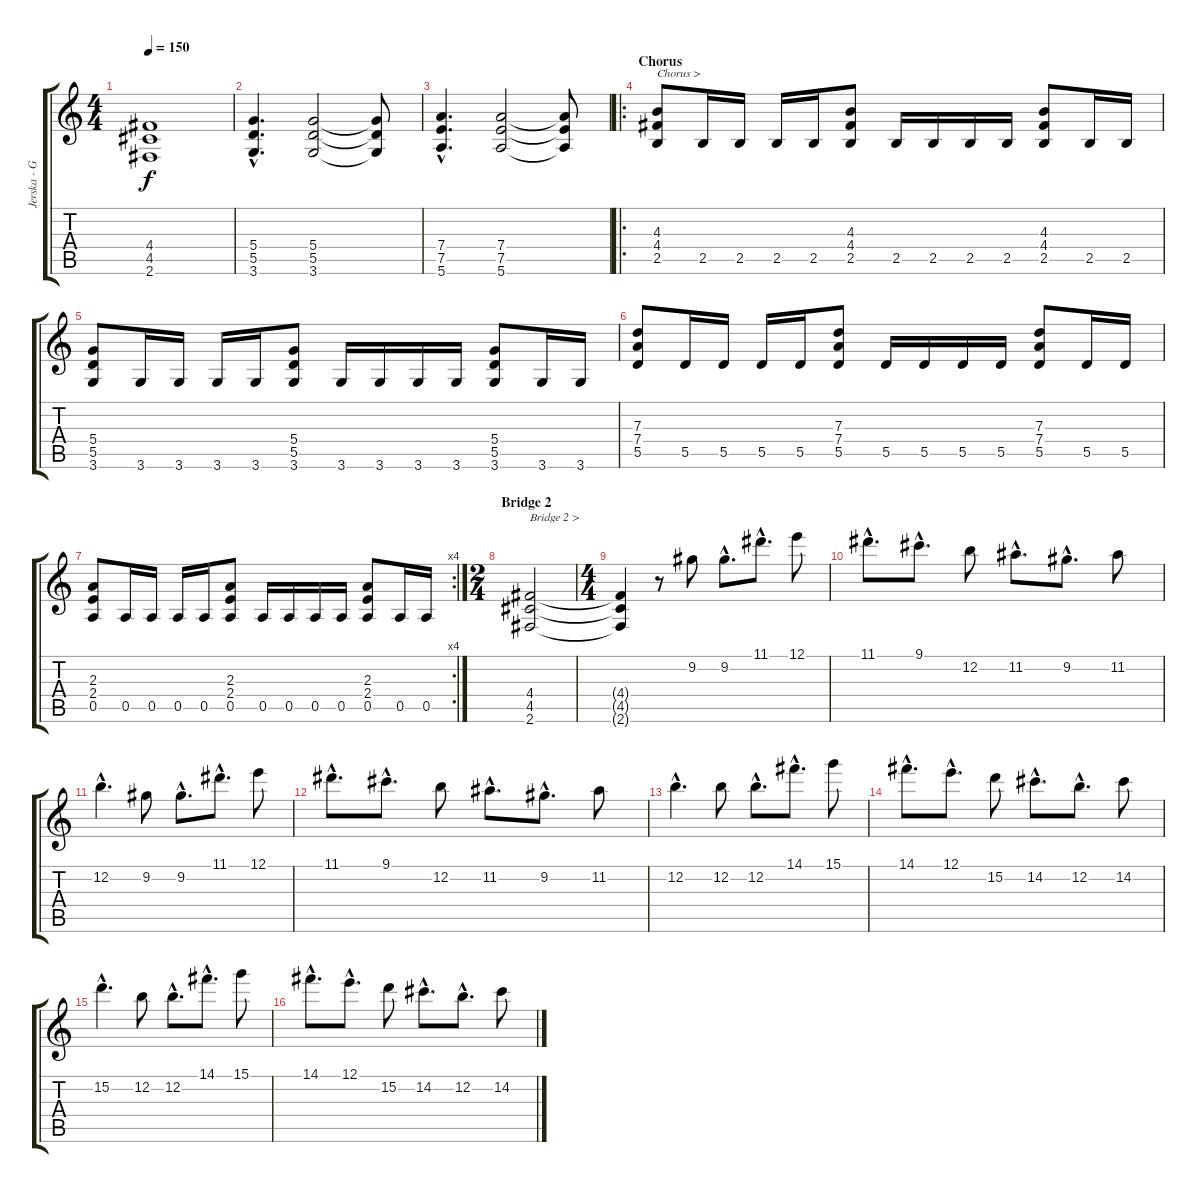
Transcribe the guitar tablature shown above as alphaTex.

\track ("Jerska - Guitar" "Jerska - G") {instrument distortionguitar}
\staff {score tabs}
\tuning (E4 B3 G3 D3 A2 E2) {hide}
\ts (4 4)
\tempo 150
\clef g2
\ks c
(4.4 4.5 2.6).1{dy f} |
(5.4{hac} 5.5{hac} 3.6{hac}).4{d} (5.4 5.5 3.6).2 (5.4{t} 5.5{t} 3.6{t}).8 |
(7.4{hac} 7.5{hac} 5.6{hac}).4{d} (7.4 7.5 5.6).2 (7.4{t} 7.5{t} 5.6{t}).8 |
\ro
\section ("" "Chorus")
(4.3 4.4 2.5).8{txt "Chorus >"} 2.5.16 2.5.16 2.5.16 2.5.16 (4.3 4.4 2.5).8 2.5.16 2.5.16 2.5.16 2.5.16 (4.3 4.4 2.5).8 2.5.16 2.5.16 |
(5.4 5.5 3.6).8 3.6.16 3.6.16 3.6.16 3.6.16 (5.4 5.5 3.6).8 3.6.16 3.6.16 3.6.16 3.6.16 (5.4 5.5 3.6).8 3.6.16 3.6.16 |
(7.3 7.4 5.5).8 5.5.16 5.5.16 5.5.16 5.5.16 (7.3 7.4 5.5).8 5.5.16 5.5.16 5.5.16 5.5.16 (7.3 7.4 5.5).8 5.5.16 5.5.16 |
\rc 4
(2.3 2.4 0.5).8 0.5.16 0.5.16 0.5.16 0.5.16 (2.3 2.4 0.5).8 0.5.16 0.5.16 0.5.16 0.5.16 (2.3 2.4 0.5).8 0.5.16 0.5.16 |
\ts (2 4)
\section ("" "Bridge 2")
(4.4 4.5 2.6).2{txt "Bridge 2 >"} |
\ts (4 4)
(4.4{t} 4.5{t} 2.6{t}).4 r.8 9.2.8 9.2{hac}.8{d} 11.1{hac}.8{d} 12.1.8 |
11.1{hac}.8{d} 9.1{hac}.8{d} 12.2.8 11.2{hac}.8{d} 9.2{hac}.8{d} 11.2.8 |
12.2{hac}.4{d} 9.2.8 9.2{hac}.8{d} 11.1{hac}.8{d} 12.1.8 |
11.1{hac}.8{d} 9.1{hac}.8{d} 12.2.8 11.2{hac}.8{d} 9.2{hac}.8{d} 11.2.8 |
12.2{hac}.4{d} 12.2.8 12.2{hac}.8{d} 14.1{hac}.8{d} 15.1.8 |
14.1{hac}.8{d} 12.1{hac}.8{d} 15.2.8 14.2{hac}.8{d} 12.2{hac}.8{d} 14.2.8 |
15.2{hac}.4{d} 12.2.8 12.2{hac}.8{d} 14.1{hac}.8{d} 15.1.8 |
14.1{hac}.8{d} 12.1{hac}.8{d} 15.2.8 14.2{hac}.8{d} 12.2{hac}.8{d} 14.2.8
